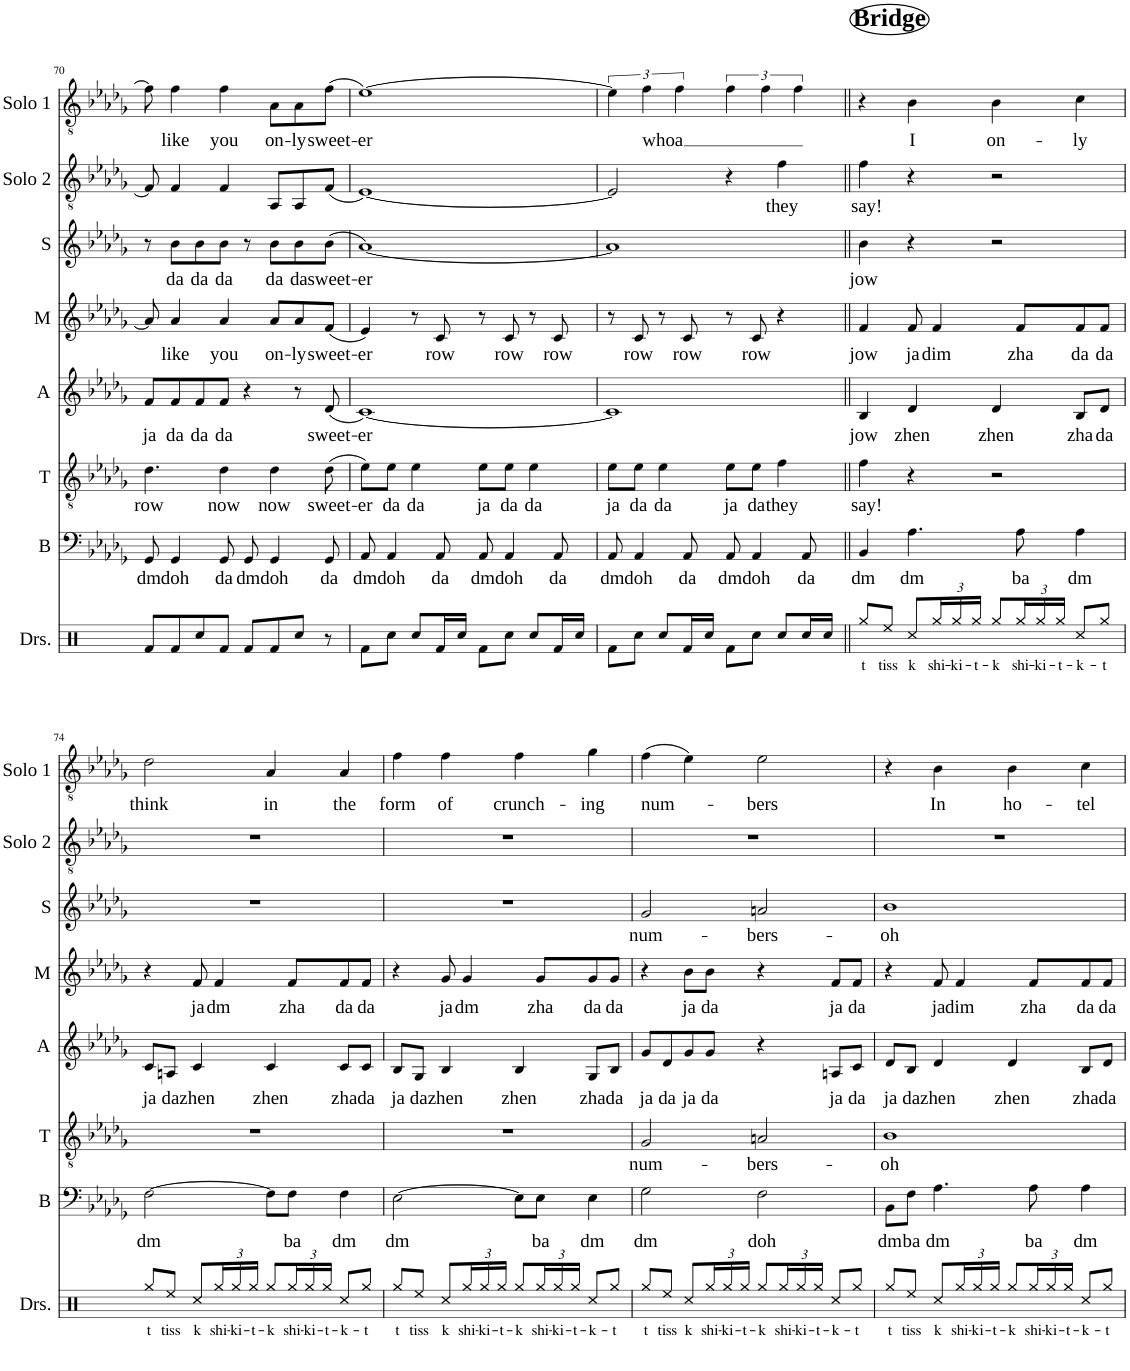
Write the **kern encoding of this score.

**kern	**text	**kern	**text	**kern	**text	**kern	**text	**kern	**text	**kern	**text	**kern	**text	**kern	**text
*part8	*part8	*part7	*part7	*part6	*part6	*part5	*part5	*part4	*part4	*part3	*part3	*part2	*part2	*part1	*part1
*staff8	*staff8	*staff7	*staff7	*staff6	*staff6	*staff5	*staff5	*staff4	*staff4	*staff3	*staff3	*staff2	*staff2	*staff1	*staff1
*I"Drumset	*	*I"Bass	*	*I"Tenor	*	*I"Alto	*	*I"Mezzo	*	*I"Soprano	*	*I"Solo 2	*	*I"Solo 1	*
*I'Drs.	*	*I'B	*	*I'T	*	*I'A	*	*I'M	*	*I'S	*	*I'Solo 2	*	*I'Solo 1	*
!!LO:PB:g=z
*clefX	*	*clefF4	*	*clefGv2	*	*clefG2	*	*clefG2	*	*clefG2	*	*clefGv2	*	*clefGv2	*
*k[]	*	*k[b-e-a-d-g-]	*	*k[b-e-a-d-g-]	*	*k[b-e-a-d-g-]	*	*k[b-e-a-d-g-]	*	*k[b-e-a-d-g-]	*	*k[b-e-a-d-g-]	*	*k[b-e-a-d-g-]	*
*M4/4	*	*M4/4	*	*M4/4	*	*M4/4	*	*M4/4	*	*M4/4	*	*M4/4	*	*M4/4	*
=70	=70	=70	=70	=70	=70	=70	=70	=70	=70	=70	=70	=70	=70	=70	=70
!	!	!	!LO:LY:b	!	!LO:LY:b	!	!LO:LY:b	!	!	!	!	!	!	!	!
8Rf/L	.	8GG-/	dm	4.d-\	row	8f/L	ja	8a-/]	.	8r	.	8F/]	.	8f\]	.
!	!	!	!LO:LY:b	!	!	!	!LO:LY:b	!	!LO:LY:b	!	!LO:LY:b	!	!	!	!LO:LY:b
8Rf/	.	4GG-/	doh	.	.	8f/	da	4a-/	like	8b-\L	da	4F/	.	4f\	like
!	!	!	!	!	!	!	!LO:LY:b	!	!	!	!LO:LY:b	!	!	!	!
8Rcc/	.	.	.	.	.	8f/	da	.	.	8b-\	da	.	.	.	.
!	!	!	!LO:LY:b	!	!LO:LY:b	!	!LO:LY:b	!	!LO:LY:b	!	!LO:LY:b	!	!	!	!LO:LY:b
8Rf/J	.	8GG-/	da	4d-\	now	8f/J	da	4a-/	you	8b-\J	da	4F/	.	4f\	you
!	!	!	!LO:LY:b	!	!	!	!	!	!	!	!	!	!	!	!
8Rf/L	.	8GG-/	dm	.	.	4r	.	.	.	8r	.	.	.	.	.
!	!	!	!LO:LY:b	!	!LO:LY:b	!	!	!	!LO:LY:b	!	!LO:LY:b	!	!	!	!LO:LY:b
8Rf/	.	4GG-/	doh	4d-\	now	.	.	8a-/L	on-	8b-\L	da	8AA-/L	.	8A-\L	on-
!	!	!	!	!	!	!	!	!	!LO:LY:b	!	!LO:LY:b	!	!	!	!LO:LY:b
8Rcc/J	.	.	.	.	.	8r	.	8a-/	-ly	8b-\	da	8AA-/	.	8A-\	-ly
!	!	!	!LO:LY:b	!	!LO:LY:b	!	!LO:LY:b	!	!LO:LY:b	!	!LO:LY:b	!	!	!	!LO:LY:b
8r	.	8GG-/	da	(8d-\	sweet-	(8d-/	sweet-	(8f/J	sweet-	(8b-\J	sweet-	(8F/J	.	(8f\J	sweet-
=71	=71	=71	=71	=71	=71	=71	=71	=71	=71	=71	=71	=71	=71	=71	=71
!	!	!	!LO:LY:b	!	!LO:LY:b	!	!LO:LY:b	!	!LO:LY:b	!	!LO:LY:b	!	!	!	!LO:LY:b
8Rf\L	.	8AA-/	dm	8e-\L)	-er	[1c)	-er	4e-/)	-er	[1a-)	-er	[1E-)	.	[1e-)	-er
!	!	!	!LO:LY:b	!	!LO:LY:b	!	!	!	!	!	!	!	!	!	!
8Rcc\J	.	4AA-/	doh	8e-\J	da	.	.	.	.	.	.	.	.	.	.
!	!	!	!	!	!LO:LY:b	!	!	!	!	!	!	!	!	!	!
8Rcc/L	.	.	.	4e-\	da	.	.	8r	.	.	.	.	.	.	.
!	!	!	!LO:LY:b	!	!	!	!	!	!LO:LY:b	!	!	!	!	!	!
16Rf/L	.	8AA-/	da	.	.	.	.	8c/	row	.	.	.	.	.	.
16Rcc/JJ	.	.	.	.	.	.	.	.	.	.	.	.	.	.	.
!	!	!	!LO:LY:b	!	!LO:LY:b	!	!	!	!	!	!	!	!	!	!
8Rf\L	.	8AA-/	dm	8e-\L	ja	.	.	8r	.	.	.	.	.	.	.
!	!	!	!LO:LY:b	!	!LO:LY:b	!	!	!	!LO:LY:b	!	!	!	!	!	!
8Rcc\J	.	4AA-/	doh	8e-\J	da	.	.	8c/	row	.	.	.	.	.	.
!	!	!	!	!	!LO:LY:b	!	!	!	!	!	!	!	!	!	!
8Rcc/L	.	.	.	4e-\	da	.	.	8r	.	.	.	.	.	.	.
!	!	!	!LO:LY:b	!	!	!	!	!	!LO:LY:b	!	!	!	!	!	!
16Rf/L	.	8AA-/	da	.	.	.	.	8c/	row	.	.	.	.	.	.
16Rcc/JJ	.	.	.	.	.	.	.	.	.	.	.	.	.	.	.
=72	=72	=72	=72	=72	=72	=72	=72	=72	=72	=72	=72	=72	=72	=72	=72
!	!	!	!LO:LY:b	!	!LO:LY:b	!	!	!	!	!	!	!	!	!	!
8Rf\L	.	8AA-/	dm	8e-\L	ja	1c]	.	8r	.	1a-]	.	2E-/]	.	6e-\]	.
!	!	!	!LO:LY:b	!	!LO:LY:b	!	!	!	!LO:LY:b	!	!	!	!	!	!
8Rcc\J	.	4AA-/	doh	8e-\J	da	.	.	8c/	row	.	.	.	.	.	.
!	!	!	!	!	!	!	!	!	!	!	!	!	!	!	!LO:LY:b
.	.	.	.	.	.	.	.	.	.	.	.	.	.	6f\	whoa
!	!	!	!	!	!LO:LY:b	!	!	!	!	!	!	!	!	!	!
8Rcc/L	.	.	.	4e-\	da	.	.	8r	.	.	.	.	.	.	.
.	.	.	.	.	.	.	.	.	.	.	.	.	.	6f\	.
!	!	!	!LO:LY:b	!	!	!	!	!	!LO:LY:b	!	!	!	!	!	!
16Rf/L	.	8AA-/	da	.	.	.	.	8c/	row	.	.	.	.	.	.
16Rcc/JJ	.	.	.	.	.	.	.	.	.	.	.	.	.	.	.
!	!	!	!LO:LY:b	!	!LO:LY:b	!	!	!	!	!	!	!	!	!	!
8Rf\L	.	8AA-/	dm	8e-\L	ja	.	.	8r	.	.	.	4r	.	6f\	.
!	!	!	!LO:LY:b	!	!LO:LY:b	!	!	!	!LO:LY:b	!	!	!	!	!	!
8Rcc\J	.	4AA-/	doh	8e-\J	da	.	.	8c/	row	.	.	.	.	.	.
.	.	.	.	.	.	.	.	.	.	.	.	.	.	6f\	.
!	!	!	!	!	!LO:LY:b	!	!	!	!	!	!	!	!LO:LY:b	!	!
8Rcc/L	.	.	.	4f\	they	.	.	4r	.	.	.	4f\	they	.	.
.	.	.	.	.	.	.	.	.	.	.	.	.	.	6f\	.
!	!	!	!LO:LY:b	!	!	!	!	!	!	!	!	!	!	!	!
16Rcc/L	.	8AA-/	da	.	.	.	.	.	.	.	.	.	.	.	.
16Rcc/JJ	.	.	.	.	.	.	.	.	.	.	.	.	.	.	.
=73||	=73||	=73||	=73||	=73||	=73||	=73||	=73||	=73||	=73||	=73||	=73||	=73||	=73||	=73||	=73||
!	!	!	!	!	!	!	!	!	!	!	!	!	!	!LO:TX:a:B:t=Bridge	!
!	!LO:LY:b	!	!LO:LY:b	!	!LO:LY:b	!	!LO:LY:b	!	!LO:LY:b	!	!LO:LY:b	!	!LO:LY:b	!	!
8Rgg/L	t	4BB-/	dm	4f\	say!	4B-/	jow	4f/	jow	4b-\	jow	4f\	say!	4r	.
!	!LO:LY:b	!	!	!	!	!	!	!	!	!	!	!	!	!	!
8Ree/J	tiss	.	.	.	.	.	.	.	.	.	.	.	.	.	.
!	!LO:LY:b	!	!LO:LY:b	!	!	!	!LO:LY:b	!	!LO:LY:b	!	!	!	!	!	!LO:LY:b
8Rcc/L	k	4.A-\	dm	4r	.	4d-/	zhen	8f/	ja	4r	.	4r	.	4B-\	I
*Xbrackettup	*	*	*	*	*	*	*	*	*	*	*	*	*	*	*
!	!LO:LY:b	!	!	!	!	!	!	!	!LO:LY:b	!	!	!	!	!	!
24Rgg/L	shi-	.	.	.	.	.	.	4f/	dim	.	.	.	.	.	.
!	!LO:LY:b	!	!	!	!	!	!	!	!	!	!	!	!	!	!
24Rgg/	-ki-	.	.	.	.	.	.	.	.	.	.	.	.	.	.
!	!LO:LY:b	!	!	!	!	!	!	!	!	!	!	!	!	!	!
24Rgg/JJ	-t-	.	.	.	.	.	.	.	.	.	.	.	.	.	.
!	!LO:LY:b	!	!	!	!	!	!LO:LY:b	!	!	!	!	!	!	!	!LO:LY:b
8Rgg/L	-k	.	.	2r	.	4d-/	zhen	.	.	2r	.	2r	.	4B-\	on-
!	!LO:LY:b	!	!LO:LY:b	!	!	!	!	!	!LO:LY:b	!	!	!	!	!	!
24Rgg/L	shi-	8A-\	ba	.	.	.	.	8f/L	zha	.	.	.	.	.	.
!	!LO:LY:b	!	!	!	!	!	!	!	!	!	!	!	!	!	!
24Rgg/	-ki-	.	.	.	.	.	.	.	.	.	.	.	.	.	.
!	!LO:LY:b	!	!	!	!	!	!	!	!	!	!	!	!	!	!
24Rgg/JJ	-t-	.	.	.	.	.	.	.	.	.	.	.	.	.	.
!	!LO:LY:b	!	!LO:LY:b	!	!	!	!LO:LY:b	!	!LO:LY:b	!	!	!	!	!	!LO:LY:b
8Rcc/L	-k-	4A-\	dm	.	.	8B-/L	zha	8f/	da	.	.	.	.	4c\	-ly
!	!LO:LY:b	!	!	!	!	!	!LO:LY:b	!	!LO:LY:b	!	!	!	!	!	!
8Rgg/J	-t	.	.	.	.	8d-/J	da	8f/J	da	.	.	.	.	.	.
!!LO:LB:g=z
=74	=74	=74	=74	=74	=74	=74	=74	=74	=74	=74	=74	=74	=74	=74	=74
!	!LO:LY:b	!	!LO:LY:b	!	!	!	!LO:LY:b	!	!	!	!	!	!	!	!LO:LY:b
8Rgg/L	t	[2F\	dm	1r	.	8c/L	ja	4r	.	1r	.	1r	.	2d-\	think
!	!LO:LY:b	!	!	!	!	!	!LO:LY:b	!	!	!	!	!	!	!	!
8Ree/J	tiss	.	.	.	.	8An/J	da	.	.	.	.	.	.	.	.
!	!LO:LY:b	!	!	!	!	!	!LO:LY:b	!	!LO:LY:b	!	!	!	!	!	!
8Rcc/L	k	.	.	.	.	4c/	zhen	8f/	ja	.	.	.	.	.	.
!	!LO:LY:b	!	!	!	!	!	!	!	!LO:LY:b	!	!	!	!	!	!
24Rgg/L	shi-	.	.	.	.	.	.	4f/	dm	.	.	.	.	.	.
!	!LO:LY:b	!	!	!	!	!	!	!	!	!	!	!	!	!	!
24Rgg/	-ki-	.	.	.	.	.	.	.	.	.	.	.	.	.	.
!	!LO:LY:b	!	!	!	!	!	!	!	!	!	!	!	!	!	!
24Rgg/JJ	-t-	.	.	.	.	.	.	.	.	.	.	.	.	.	.
!	!LO:LY:b	!	!	!	!	!	!LO:LY:b	!	!	!	!	!	!	!	!LO:LY:b
8Rgg/L	-k	8F\L]	.	.	.	4c/	zhen	.	.	.	.	.	.	4A-/	in
!	!LO:LY:b	!	!LO:LY:b	!	!	!	!	!	!LO:LY:b	!	!	!	!	!	!
24Rgg/L	shi-	8F\J	ba	.	.	.	.	8f/L	zha	.	.	.	.	.	.
!	!LO:LY:b	!	!	!	!	!	!	!	!	!	!	!	!	!	!
24Rgg/	-ki-	.	.	.	.	.	.	.	.	.	.	.	.	.	.
!	!LO:LY:b	!	!	!	!	!	!	!	!	!	!	!	!	!	!
24Rgg/JJ	-t-	.	.	.	.	.	.	.	.	.	.	.	.	.	.
!	!LO:LY:b	!	!LO:LY:b	!	!	!	!LO:LY:b	!	!LO:LY:b	!	!	!	!	!	!LO:LY:b
8Rcc/L	-k-	4F\	dm	.	.	8c/L	zha	8f/	da	.	.	.	.	4A-/	the
!	!LO:LY:b	!	!	!	!	!	!LO:LY:b	!	!LO:LY:b	!	!	!	!	!	!
8Rgg/J	-t	.	.	.	.	8c/J	da	8f/J	da	.	.	.	.	.	.
=75	=75	=75	=75	=75	=75	=75	=75	=75	=75	=75	=75	=75	=75	=75	=75
!	!LO:LY:b	!	!LO:LY:b	!	!	!	!LO:LY:b	!	!	!	!	!	!	!	!LO:LY:b
8Rgg/L	t	[2E-\	dm	1r	.	8B-/L	ja	4r	.	1r	.	1r	.	4f\	form
!	!LO:LY:b	!	!	!	!	!	!LO:LY:b	!	!	!	!	!	!	!	!
8Ree/J	tiss	.	.	.	.	8G-/J	da	.	.	.	.	.	.	.	.
!	!LO:LY:b	!	!	!	!	!	!LO:LY:b	!	!LO:LY:b	!	!	!	!	!	!LO:LY:b
8Rcc/L	k	.	.	.	.	4B-/	zhen	8g-/	ja	.	.	.	.	4f\	of
!	!LO:LY:b	!	!	!	!	!	!	!	!LO:LY:b	!	!	!	!	!	!
24Rgg/L	shi-	.	.	.	.	.	.	4g-/	dm	.	.	.	.	.	.
!	!LO:LY:b	!	!	!	!	!	!	!	!	!	!	!	!	!	!
24Rgg/	-ki-	.	.	.	.	.	.	.	.	.	.	.	.	.	.
!	!LO:LY:b	!	!	!	!	!	!	!	!	!	!	!	!	!	!
24Rgg/JJ	-t-	.	.	.	.	.	.	.	.	.	.	.	.	.	.
!	!LO:LY:b	!	!	!	!	!	!LO:LY:b	!	!	!	!	!	!	!	!LO:LY:b
8Rgg/L	-k	8E-\L]	.	.	.	4B-/	zhen	.	.	.	.	.	.	4f\	crunch-
!	!LO:LY:b	!	!LO:LY:b	!	!	!	!	!	!LO:LY:b	!	!	!	!	!	!
24Rgg/L	shi-	8E-\J	ba	.	.	.	.	8g-/L	zha	.	.	.	.	.	.
!	!LO:LY:b	!	!	!	!	!	!	!	!	!	!	!	!	!	!
24Rgg/	-ki-	.	.	.	.	.	.	.	.	.	.	.	.	.	.
!	!LO:LY:b	!	!	!	!	!	!	!	!	!	!	!	!	!	!
24Rgg/JJ	-t-	.	.	.	.	.	.	.	.	.	.	.	.	.	.
!	!LO:LY:b	!	!LO:LY:b	!	!	!	!LO:LY:b	!	!LO:LY:b	!	!	!	!	!	!LO:LY:b
8Rcc/L	-k-	4E-\	dm	.	.	8G-/L	zha	8g-/	da	.	.	.	.	4g-\	-ing
!	!LO:LY:b	!	!	!	!	!	!LO:LY:b	!	!LO:LY:b	!	!	!	!	!	!
8Rgg/J	-t	.	.	.	.	8B-/J	da	8g-/J	da	.	.	.	.	.	.
=76	=76	=76	=76	=76	=76	=76	=76	=76	=76	=76	=76	=76	=76	=76	=76
!	!LO:LY:b	!	!LO:LY:b	!	!LO:LY:b	!	!LO:LY:b	!	!	!	!LO:LY:b	!	!	!	!LO:LY:b
8Rgg/L	t	2G-\	dm	2G-/	num-	8g-/L	ja	4r	.	2g-/	num-	1r	.	(4f\	num-
!	!LO:LY:b	!	!	!	!	!	!LO:LY:b	!	!	!	!	!	!	!	!
8Ree/J	tiss	.	.	.	.	8d-/	da	.	.	.	.	.	.	.	.
!	!LO:LY:b	!	!	!	!	!	!LO:LY:b	!	!LO:LY:b	!	!	!	!	!	!
8Rcc/L	k	.	.	.	.	8g-/	ja	8b-\L	ja	.	.	.	.	4e-\)	.
!	!LO:LY:b	!	!	!	!	!	!LO:LY:b	!	!LO:LY:b	!	!	!	!	!	!
24Rgg/L	shi-	.	.	.	.	8g-/J	da	8b-\J	da	.	.	.	.	.	.
!	!LO:LY:b	!	!	!	!	!	!	!	!	!	!	!	!	!	!
24Rgg/	-ki-	.	.	.	.	.	.	.	.	.	.	.	.	.	.
!	!LO:LY:b	!	!	!	!	!	!	!	!	!	!	!	!	!	!
24Rgg/JJ	-t-	.	.	.	.	.	.	.	.	.	.	.	.	.	.
!	!LO:LY:b	!	!LO:LY:b	!	!LO:LY:b	!	!	!	!	!	!LO:LY:b	!	!	!	!LO:LY:b
8Rgg/L	-k	2F\	doh	2An/	-bers-	4r	.	4r	.	2an/	-bers-	.	.	2e-\	-bers
!	!LO:LY:b	!	!	!	!	!	!	!	!	!	!	!	!	!	!
24Rgg/L	shi-	.	.	.	.	.	.	.	.	.	.	.	.	.	.
!	!LO:LY:b	!	!	!	!	!	!	!	!	!	!	!	!	!	!
24Rgg/	-ki-	.	.	.	.	.	.	.	.	.	.	.	.	.	.
!	!LO:LY:b	!	!	!	!	!	!	!	!	!	!	!	!	!	!
24Rgg/JJ	-t-	.	.	.	.	.	.	.	.	.	.	.	.	.	.
!	!LO:LY:b	!	!	!	!	!	!LO:LY:b	!	!LO:LY:b	!	!	!	!	!	!
8Rcc/L	-k-	.	.	.	.	8An/L	ja	8f/L	ja	.	.	.	.	.	.
!	!LO:LY:b	!	!	!	!	!	!LO:LY:b	!	!LO:LY:b	!	!	!	!	!	!
8Rgg/J	-t	.	.	.	.	8c/J	da	8f/J	da	.	.	.	.	.	.
=77	=77	=77	=77	=77	=77	=77	=77	=77	=77	=77	=77	=77	=77	=77	=77
!	!LO:LY:b	!	!LO:LY:b	!	!LO:LY:b	!	!LO:LY:b	!	!	!	!LO:LY:b	!	!	!	!
8Rgg/L	t	8BB-\L	dm	1B-	-oh	8d-/L	ja	4r	.	1b-	-oh	1r	.	4r	.
!	!LO:LY:b	!	!LO:LY:b	!	!	!	!LO:LY:b	!	!	!	!	!	!	!	!
8Ree/J	tiss	8F\J	ba	.	.	8B-/J	da	.	.	.	.	.	.	.	.
!	!LO:LY:b	!	!LO:LY:b	!	!	!	!LO:LY:b	!	!LO:LY:b	!	!	!	!	!	!LO:LY:b
8Rcc/L	k	4.A-\	dm	.	.	4d-/	zhen	8f/	ja	.	.	.	.	4B-\	In
!	!LO:LY:b	!	!	!	!	!	!	!	!LO:LY:b	!	!	!	!	!	!
24Rgg/L	shi-	.	.	.	.	.	.	4f/	dim	.	.	.	.	.	.
!	!LO:LY:b	!	!	!	!	!	!	!	!	!	!	!	!	!	!
24Rgg/	-ki-	.	.	.	.	.	.	.	.	.	.	.	.	.	.
!	!LO:LY:b	!	!	!	!	!	!	!	!	!	!	!	!	!	!
24Rgg/JJ	-t-	.	.	.	.	.	.	.	.	.	.	.	.	.	.
!	!LO:LY:b	!	!	!	!	!	!LO:LY:b	!	!	!	!	!	!	!	!LO:LY:b
8Rgg/L	-k	.	.	.	.	4d-/	zhen	.	.	.	.	.	.	4B-\	ho-
!	!LO:LY:b	!	!LO:LY:b	!	!	!	!	!	!LO:LY:b	!	!	!	!	!	!
24Rgg/L	shi-	8A-\	ba	.	.	.	.	8f/L	zha	.	.	.	.	.	.
!	!LO:LY:b	!	!	!	!	!	!	!	!	!	!	!	!	!	!
24Rgg/	-ki-	.	.	.	.	.	.	.	.	.	.	.	.	.	.
!	!LO:LY:b	!	!	!	!	!	!	!	!	!	!	!	!	!	!
24Rgg/JJ	-t-	.	.	.	.	.	.	.	.	.	.	.	.	.	.
!	!LO:LY:b	!	!LO:LY:b	!	!	!	!LO:LY:b	!	!LO:LY:b	!	!	!	!	!	!LO:LY:b
8Rcc/L	-k-	4A-\	dm	.	.	8B-/L	zha	8f/	da	.	.	.	.	4c\	-tel
!	!LO:LY:b	!	!	!	!	!	!LO:LY:b	!	!LO:LY:b	!	!	!	!	!	!
8Rgg/J	-t	.	.	.	.	8d-/J	da	8f/J	da	.	.	.	.	.	.
=	=	=	=	=	=	=	=	=	=	=	=	=	=	=	=
*-	*-	*-	*-	*-	*-	*-	*-	*-	*-	*-	*-	*-	*-	*-	*-
